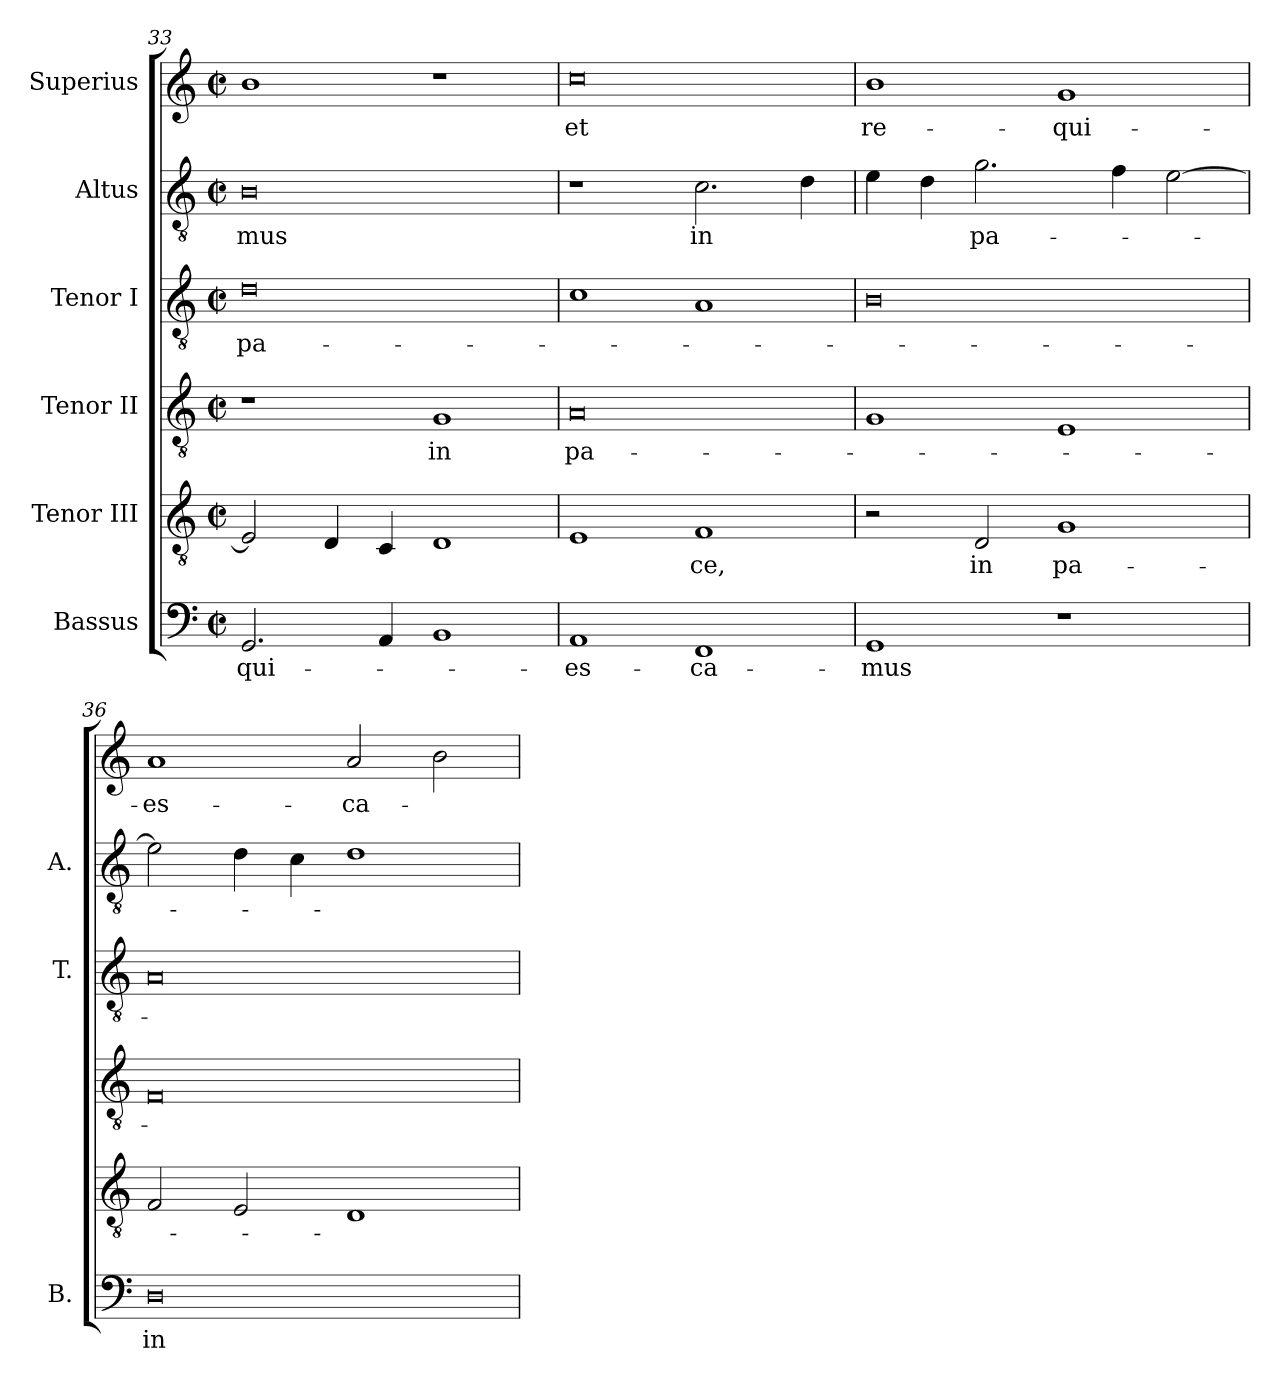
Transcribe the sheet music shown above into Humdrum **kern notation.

**kern	**text	**kern	**text	**kern	**text	**kern	**text	**kern	**text	**kern	**text
*part6	*part6	*part5	*part5	*part4	*part4	*part3	*part3	*part2	*part2	*part1	*part1
*staff6	*staff6	*staff5	*staff5	*staff4	*staff4	*staff3	*staff3	*staff2	*staff2	*staff1	*staff1
*I"Bassus	*	*I"Tenor III	*	*I"Tenor II	*	*I"Tenor I	*	*I"Altus	*	*I"Superius	*
*I'B.	*	*	*	*	*	*I'T.	*	*I'A.	*	*	*
*clefF4	*	*clefGv2	*	*clefGv2	*	*clefGv2	*	*clefGv2	*	*clefG2	*
*	*	*ITrd7c12	*	*ITrd7c12	*	*ITrd7c12	*	*ITrd7c12	*	*	*
*k[]	*	*k[]	*	*k[]	*	*k[]	*	*k[]	*	*k[]	*
*C:	*	*C:	*	*C:	*	*C:	*	*C:	*	*C:	*
*M2/2	*	*M2/2	*	*M2/2	*	*M2/2	*	*M2/2	*	*M2/2	*
*met(c|)	*	*met(c|)	*	*met(c|)	*	*met(c|)	*	*met(c|)	*	*met(c|)	*
=33	=33	=33	=33	=33	=33	=33	=33	=33	=33	=33	=33
!	!LO:LY:b:color=#000000	!	!	!	!	!	!	!	!	!	!
!	!	!	!	!	!	!	!LO:LY:b:color=#000000	!	!	!	!
!	!	!	!	!	!	!	!	!	!LO:LY:b:color=#000000	!	!
2.GGi/	-qui-	2EEi/]	.	1r	.	0Di	pa-	0BBi	-mus	1bi	.
.	.	4DDi/	.	.	.	.	.	.	.	.	.
4AAi/	.	4CCi/	.	.	.	.	.	.	.	.	.
!	!	!	!	!	!LO:LY:b:color=#000000	!	!	!	!	!	!
1BBi	.	1DDi	.	1GGi	in	.	.	.	.	1r	.
=34	=34	=34	=34	=34	=34	=34	=34	=34	=34	=34	=34
!	!LO:LY:b:color=#000000	!	!	!	!	!	!	!	!	!	!
!	!	!	!	!	!LO:LY:b:color=#000000	!	!	!	!	!	!
!	!	!	!	!	!	!	!	!	!	!	!LO:LY:b:color=#000000
1AAi	-es-	1EEi	.	0AAi	pa-	1Ci	.	1r	.	0cci	et
!	!LO:LY:b:color=#000000	!	!	!	!	!	!	!	!	!	!
!	!	!	!LO:LY:b:color=#000000	!	!	!	!	!	!	!	!
!	!	!	!	!	!	!	!	!	!LO:LY:b:color=#000000	!	!
1FFi	-ca-	1FFi	-ce,	.	.	1AAi	.	2.Ci\	in	.	.
.	.	.	.	.	.	.	.	4Di\	.	.	.
=35	=35	=35	=35	=35	=35	=35	=35	=35	=35	=35	=35
!	!LO:LY:b:color=#000000	!	!	!	!	!	!	!	!	!	!
!	!	!	!	!	!	!	!	!	!	!	!LO:LY:b:color=#000000
1GGi	-mus	2r	.	1GGi	.	0BBi	.	4Ei\	.	1bi	re-
.	.	.	.	.	.	.	.	4Di\	.	.	.
!	!	!	!LO:LY:b:color=#000000	!	!	!	!	!	!	!	!
!	!	!	!	!	!	!	!	!	!LO:LY:b:color=#000000	!	!
.	.	2DDi/	in	.	.	.	.	2.Gi\	pa-	.	.
!	!	!	!LO:LY:b:color=#000000	!	!	!	!	!	!	!	!
!	!	!	!	!	!	!	!	!	!	!	!LO:LY:b:color=#000000
1r	.	1GGi	pa-	1EEi	.	.	.	.	.	1gi	-qui-
.	.	.	.	.	.	.	.	4Fi\	.	.	.
.	.	.	.	.	.	.	.	[>2Ei\	.	.	.
!!LO:LB:g=z
=36	=36	=36	=36	=36	=36	=36	=36	=36	=36	=36	=36
!	!LO:LY:b:color=#000000	!	!	!	!	!	!	!	!	!	!
!	!	!	!	!	!	!	!	!	!	!	!LO:LY:b:color=#000000
0Di	in	2FFi/	.	0FFi	.	0AAi	.	2Ei\]	.	1ai	-es-
.	.	2EEi/	.	.	.	.	.	4Di\	.	.	.
.	.	.	.	.	.	.	.	4Ci\	.	.	.
!	!	!	!	!	!	!	!	!	!	!	!LO:LY:b:color=#000000
.	.	1DDi	.	.	.	.	.	1Di	.	2ai/	-ca-
.	.	.	.	.	.	.	.	.	.	2bi\	.
=	=	=	=	=	=	=	=	=	=	=	=
*-	*-	*-	*-	*-	*-	*-	*-	*-	*-	*-	*-
